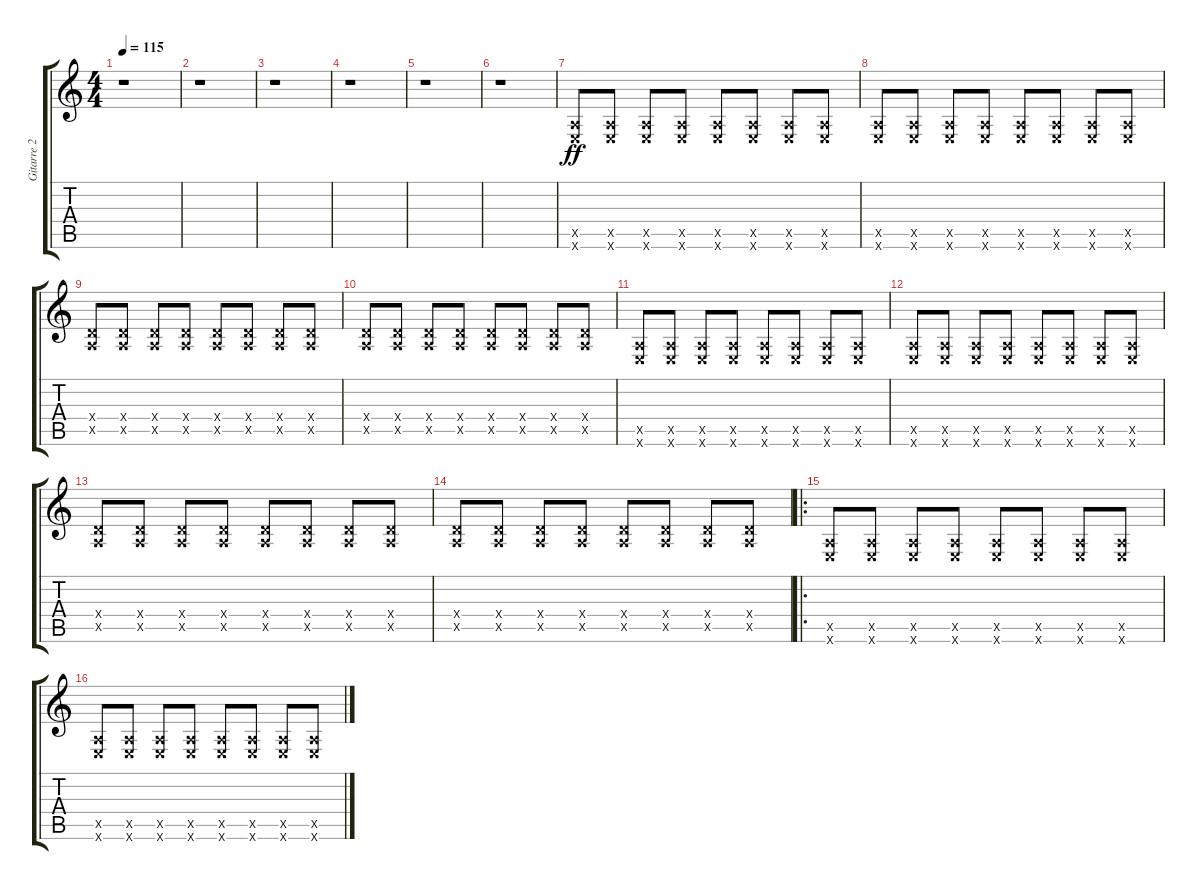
\track ("Gitarre 2" "Gitarre 2") {instrument distortionguitar}
\staff {score tabs}
\tuning (E4 B3 G3 D3 A2 E2) {hide}
\ts (4 4)
\tempo 115
\clef g2
\ks c
r.1{dy ff} |
r.1 |
r.1 |
r.1 |
r.1 |
r.1 |
(0.5{x} 0.6{x}).8 (0.5{x} 0.6{x}).8 (0.5{x} 0.6{x}).8 (0.5{x} 0.6{x}).8 (0.5{x} 0.6{x}).8 (0.5{x} 0.6{x}).8 (0.5{x} 0.6{x}).8 (0.5{x} 0.6{x}).8 |
(0.5{x} 0.6{x}).8 (0.5{x} 0.6{x}).8 (0.5{x} 0.6{x}).8 (0.5{x} 0.6{x}).8 (0.5{x} 0.6{x}).8 (0.5{x} 0.6{x}).8 (0.5{x} 0.6{x}).8 (0.5{x} 0.6{x}).8 |
(0.4{x} 0.5{x}).8 (0.4{x} 0.5{x}).8 (0.4{x} 0.5{x}).8 (0.4{x} 0.5{x}).8 (0.4{x} 0.5{x}).8 (0.4{x} 0.5{x}).8 (0.4{x} 0.5{x}).8 (0.4{x} 0.5{x}).8 |
(0.4{x} 0.5{x}).8 (0.4{x} 0.5{x}).8 (0.4{x} 0.5{x}).8 (0.4{x} 0.5{x}).8 (0.4{x} 0.5{x}).8 (0.4{x} 0.5{x}).8 (0.4{x} 0.5{x}).8 (0.4{x} 0.5{x}).8 |
(0.5{x} 0.6{x}).8 (0.5{x} 0.6{x}).8 (0.5{x} 0.6{x}).8 (0.5{x} 0.6{x}).8 (0.5{x} 0.6{x}).8 (0.5{x} 0.6{x}).8 (0.5{x} 0.6{x}).8 (0.5{x} 0.6{x}).8 |
(0.5{x} 0.6{x}).8 (0.5{x} 0.6{x}).8 (0.5{x} 0.6{x}).8 (0.5{x} 0.6{x}).8 (0.5{x} 0.6{x}).8 (0.5{x} 0.6{x}).8 (0.5{x} 0.6{x}).8 (0.5{x} 0.6{x}).8 |
(0.4{x} 0.5{x}).8 (0.4{x} 0.5{x}).8 (0.4{x} 0.5{x}).8 (0.4{x} 0.5{x}).8 (0.4{x} 0.5{x}).8 (0.4{x} 0.5{x}).8 (0.4{x} 0.5{x}).8 (0.4{x} 0.5{x}).8 |
(0.4{x} 0.5{x}).8 (0.4{x} 0.5{x}).8 (0.4{x} 0.5{x}).8 (0.4{x} 0.5{x}).8 (0.4{x} 0.5{x}).8 (0.4{x} 0.5{x}).8 (0.4{x} 0.5{x}).8 (0.4{x} 0.5{x}).8 |
\ro
(0.5{x} 0.6{x}).8 (0.5{x} 0.6{x}).8 (0.5{x} 0.6{x}).8 (0.5{x} 0.6{x}).8 (0.5{x} 0.6{x}).8 (0.5{x} 0.6{x}).8 (0.5{x} 0.6{x}).8 (0.5{x} 0.6{x}).8 |
(0.5{x} 0.6{x}).8 (0.5{x} 0.6{x}).8 (0.5{x} 0.6{x}).8 (0.5{x} 0.6{x}).8 (0.5{x} 0.6{x}).8 (0.5{x} 0.6{x}).8 (0.5{x} 0.6{x}).8 (0.5{x} 0.6{x}).8
